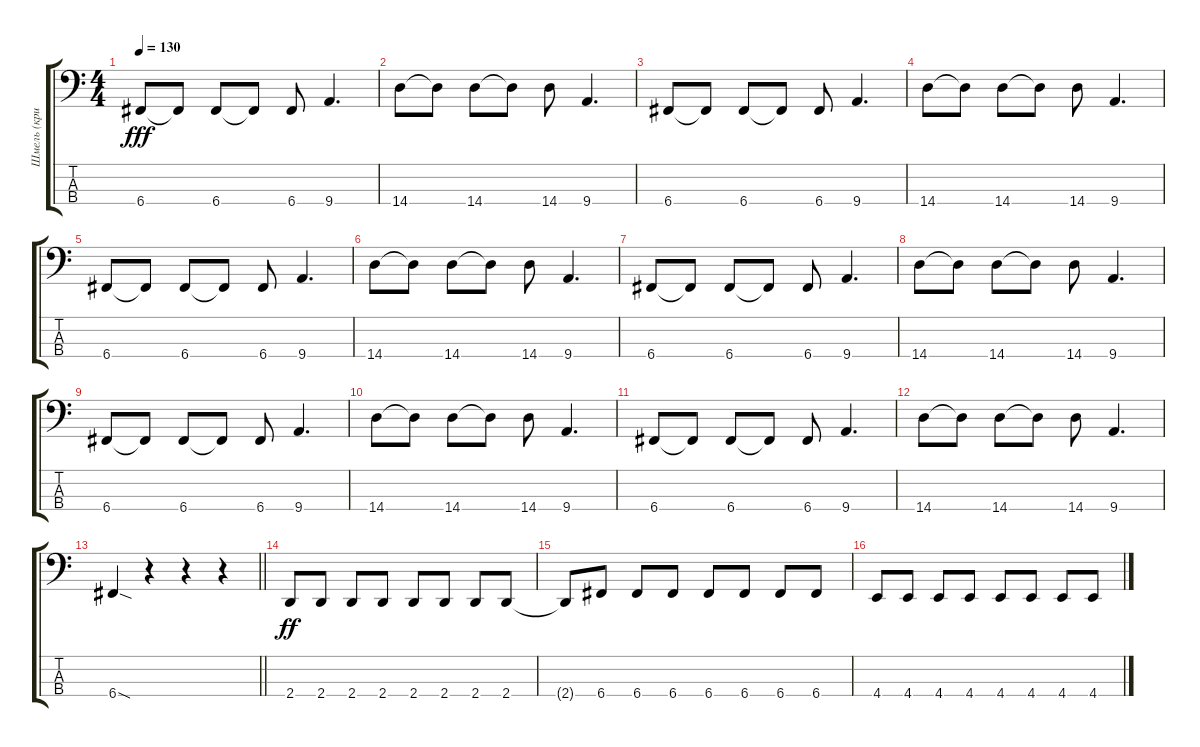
\track ("Шмель (криво))" "Шмель (кри") {instrument electricbassfinger}
\staff {score tabs}
\tuning (G2 D2 A1 C1) {hide}
\ts (4 4)
\tempo 130
\clef f4
\ks c
6.4.8{dy fff} 6.4{t}.8 6.4.8 6.4{t}.8 6.4.8 9.4.4{d} |
14.4.8 14.4{t}.8 14.4.8 14.4{t}.8 14.4.8 9.4.4{d} |
6.4.8 6.4{t}.8 6.4.8 6.4{t}.8 6.4.8 9.4.4{d} |
14.4.8 14.4{t}.8 14.4.8 14.4{t}.8 14.4.8 9.4.4{d} |
6.4.8 6.4{t}.8 6.4.8 6.4{t}.8 6.4.8 9.4.4{d} |
14.4.8 14.4{t}.8 14.4.8 14.4{t}.8 14.4.8 9.4.4{d} |
6.4.8 6.4{t}.8 6.4.8 6.4{t}.8 6.4.8 9.4.4{d} |
14.4.8 14.4{t}.8 14.4.8 14.4{t}.8 14.4.8 9.4.4{d} |
6.4.8 6.4{t}.8 6.4.8 6.4{t}.8 6.4.8 9.4.4{d} |
14.4.8 14.4{t}.8 14.4.8 14.4{t}.8 14.4.8 9.4.4{d} |
6.4.8 6.4{t}.8 6.4.8 6.4{t}.8 6.4.8 9.4.4{d} |
14.4.8 14.4{t}.8 14.4.8 14.4{t}.8 14.4.8 9.4.4{d} |
\barLineRight lightlight
6.4{sod}.4 r.4 r.4 r.4 |
2.4.8{dy ff} 2.4.8 2.4.8 2.4.8 2.4.8 2.4.8 2.4.8 2.4.8 |
2.4{t}.8 6.4.8 6.4.8 6.4.8 6.4.8 6.4.8 6.4.8 6.4.8 |
4.4.8 4.4.8 4.4.8 4.4.8 4.4.8 4.4.8 4.4.8 4.4.8
